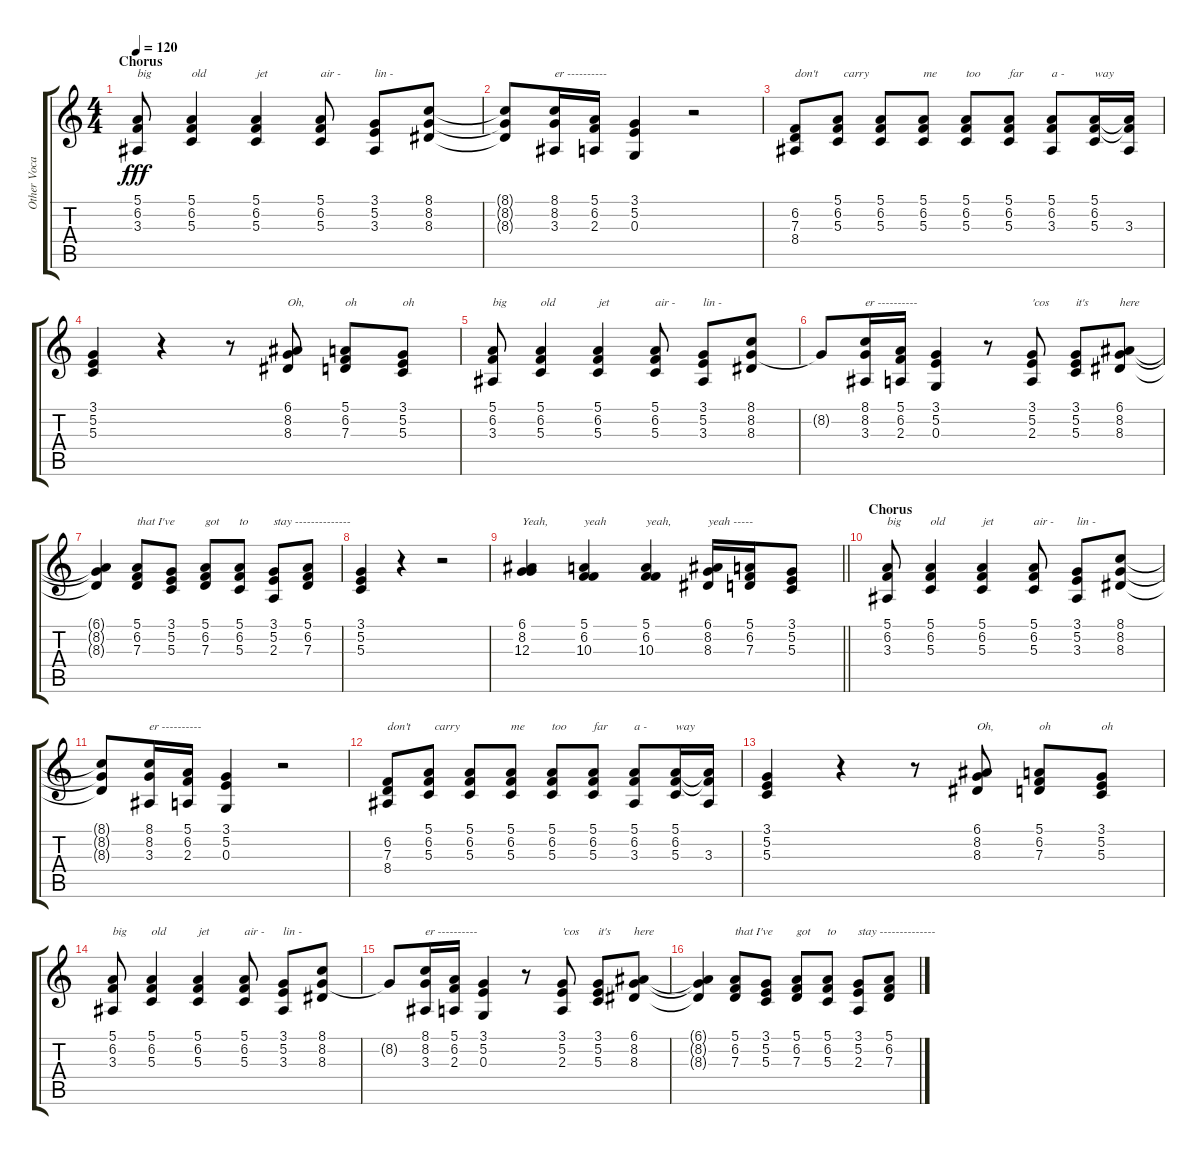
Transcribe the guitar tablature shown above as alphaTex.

\track ("Other Vocals" "Other Voca") {instrument tenorsax}
\staff {score tabs}
\tuning (E4 B3 G3 D3 A2 E2) {hide}
\ts (4 4)
\section ("" "Chorus")
\tempo 120
\clef g2
\ks c
(5.1 6.2 3.3).8{txt "big" dy fff} (5.1 6.2 5.3).4{txt "old"} (5.1 6.2 5.3).4{txt "jet"} (5.1 6.2 5.3).8{txt "air -"} (3.1 5.2 3.3).8{txt "lin -"} (8.1 8.2 8.3).8 |
(8.1{t} 8.2{t} 8.3{t}).8 (8.1 8.2 3.3).16{txt "er ----------"} (5.1 6.2 2.3).16 (3.1 5.2 0.3).4 r.2 |
(6.2 7.3 8.4).8{txt "don't"} (5.1 6.2 5.3).8{txt "  carry"} (5.1 6.2 5.3).8 (5.1 6.2 5.3).8{txt "me"} (5.1 6.2 5.3).8{txt "too"} (5.1 6.2 5.3).8{txt "far"} (5.1 6.2 3.3).8{txt "a -"} (5.1 6.2 5.3).16{txt "way"} (5.1{t} 6.2{t} 3.3).16 |
(3.1 5.2 5.3).4{txt " "} r.4 r.8 (6.1 8.2 8.3).8{txt "Oh,"} (5.1 6.2 7.3).8{txt "oh"} (3.1 5.2 5.3).8{txt "oh"} |
(5.1 6.2 3.3).8{txt "big"} (5.1 6.2 5.3).4{txt "old"} (5.1 6.2 5.3).4{txt "jet"} (5.1 6.2 5.3).8{txt "air -"} (3.1 5.2 3.3).8{txt "lin -"} (8.1 8.2 8.3).8 |
8.2{t}.8 (8.1 8.2 3.3).16{txt "er ----------"} (5.1 6.2 2.3).16 (3.1 5.2 0.3).4 r.8 (3.1 5.2 2.3).8{txt "'cos"} (3.1 5.2 5.3).8{txt "it's"} (6.1 8.2 8.3).8{txt "here"} |
(6.1{t} 8.2{t} 8.3{t}).4 (5.1 6.2 7.3).8{txt "that I've"} (3.1 5.2 5.3).8 (5.1 6.2 7.3).8{txt "got"} (5.1 6.2 5.3).8{txt "to"} (3.1 5.2 2.3).8{txt "stay --------------"} (5.1 6.2 7.3).8 |
(3.1 5.2 5.3).4 r.4 r.2 |
\barLineRight lightlight
(6.1 8.2 12.3).4{txt "Yeah,"} (5.1 6.2 10.3).4{txt "yeah"} (5.1 6.2 10.3).4{txt "yeah,"} (6.1 8.2 8.3).16{txt "yeah -----"} (5.1 6.2 7.3).16 (3.1 5.2 5.3).8 |
\section ("" "Chorus")
(5.1 6.2 3.3).8{txt "big"} (5.1 6.2 5.3).4{txt "old"} (5.1 6.2 5.3).4{txt "jet"} (5.1 6.2 5.3).8{txt "air -"} (3.1 5.2 3.3).8{txt "lin -"} (8.1 8.2 8.3).8 |
(8.1{t} 8.2{t} 8.3{t}).8 (8.1 8.2 3.3).16{txt "er ----------"} (5.1 6.2 2.3).16 (3.1 5.2 0.3).4 r.2 |
(6.2 7.3 8.4).8{txt "don't"} (5.1 6.2 5.3).8{txt "  carry"} (5.1 6.2 5.3).8 (5.1 6.2 5.3).8{txt "me"} (5.1 6.2 5.3).8{txt "too"} (5.1 6.2 5.3).8{txt "far"} (5.1 6.2 3.3).8{txt "a -"} (5.1 6.2 5.3).16{txt "way"} (5.1{t} 6.2{t} 3.3).16 |
(3.1 5.2 5.3).4{txt " "} r.4 r.8 (6.1 8.2 8.3).8{txt "Oh,"} (5.1 6.2 7.3).8{txt "oh"} (3.1 5.2 5.3).8{txt "oh"} |
(5.1 6.2 3.3).8{txt "big"} (5.1 6.2 5.3).4{txt "old"} (5.1 6.2 5.3).4{txt "jet"} (5.1 6.2 5.3).8{txt "air -"} (3.1 5.2 3.3).8{txt "lin -"} (8.1 8.2 8.3).8 |
8.2{t}.8 (8.1 8.2 3.3).16{txt "er ----------"} (5.1 6.2 2.3).16 (3.1 5.2 0.3).4 r.8 (3.1 5.2 2.3).8{txt "'cos"} (3.1 5.2 5.3).8{txt "it's"} (6.1 8.2 8.3).8{txt "here"} |
(6.1{t} 8.2{t} 8.3{t}).4 (5.1 6.2 7.3).8{txt "that I've"} (3.1 5.2 5.3).8 (5.1 6.2 7.3).8{txt "got"} (5.1 6.2 5.3).8{txt "to"} (3.1 5.2 2.3).8{txt "stay --------------"} (5.1 6.2 7.3).8
